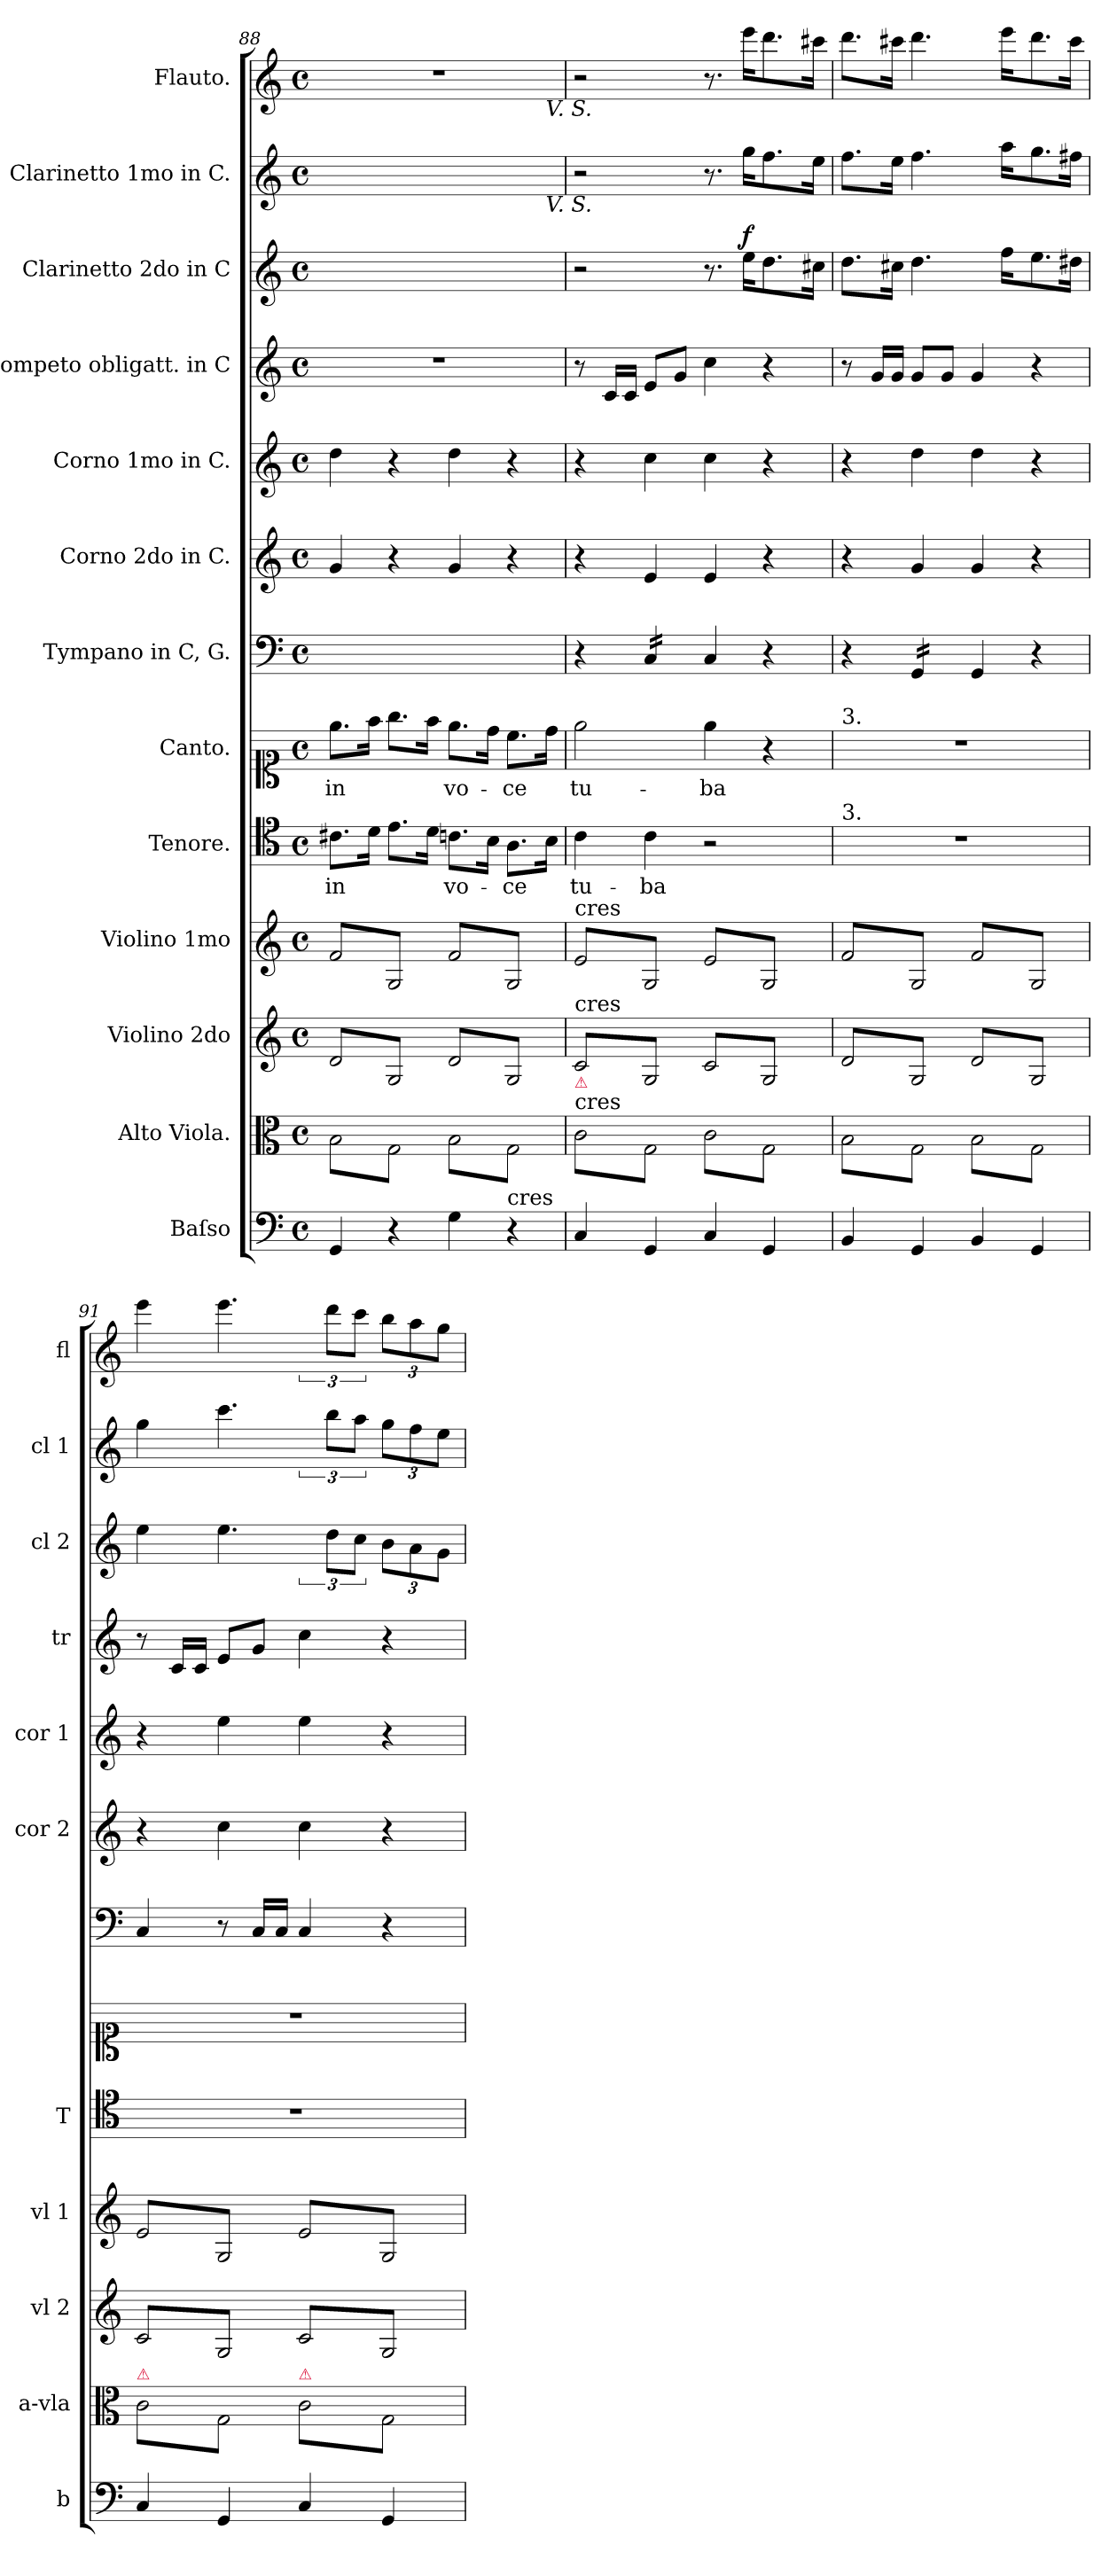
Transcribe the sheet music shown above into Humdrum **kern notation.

**kern	**kern	**kern	**kern	**kern	**text	**kern	**text	**kern	**kern	**kern	**kern	**kern	**dynam	**kern	**kern	**dynam
*part13	*part12	*part11	*part10	*part9	*part9	*part8	*part8	*part7	*part6	*part5	*part4	*part3	*part3	*part2	*part1	*part1
*staff13	*staff12	*staff11	*staff10	*staff9	*staff9	*staff8	*staff8	*staff7	*staff6	*staff5	*staff4	*staff3	*staff3	*staff2	*staff1	*staff1
*I"Baſso	*I"Alto Viola.	*I"Violino 2do	*I"Violino 1mo	*I"Tenore.	*	*I"Canto.	*	*I"Tympano in C, G.	*I"Corno 2do in C.	*I"Corno 1mo in C.	*I"Trompeto obligatt. in C	*I"Clarinetto 2do in C	*	*I"Clarinetto 1mo in C.	*I"Flauto.	*
*I'b	*I'a-vla	*I'vl 2	*I'vl 1	*I'T	*	*	*	*	*I'cor 2	*I'cor 1	*I'tr	*I'cl 2	*	*I'cl 1	*I'fl	*
*clefF4	*clefC3	*clefG2	*clefG2	*clefC4	*	*clefC1	*	*clefF4	*clefG2	*clefG2	*clefG2	*clefG2	*	*clefG2	*clefG2	*
*k[]	*k[]	*k[]	*k[]	*k[]	*	*k[]	*	*k[]	*k[]	*k[]	*k[]	*k[]	*	*k[]	*k[]	*
*M4/4	*M4/4	*M4/4	*M4/4	*M4/4	*	*M4/4	*	*M4/4	*M4/4	*M4/4	*M4/4	*M4/4	*	*M4/4	*M4/4	*
*met(c)	*met(c)	*met(c)	*met(c)	*met(c)	*	*met(c)	*	*met(c)	*met(c)	*met(c)	*met(c)	*met(c)	*	*met(c)	*met(c)	*
=88	=88	=88	=88	=88	=88	=88	=88	=88	=88	=88	=88	=88	=88	=88	=88	=88
*	*	*	*	*	*	*	*	*	*	*	*	*	*	*	*^	*
*	*tremolo	*	*	*	*	*	*	*	*	*	*	*	*	*	*	*	*
*	*	*tremolo	*	*	*	*	*	*	*	*	*	*	*	*	*	*	*
*	*	*	*tremolo	*	*	*	*	*	*	*	*	*	*	*	*	*	*
4GG/	8B\L	8d/L	8f/L	8.c#X\L	in	8.ee\L	in	1ryy	4g/	4dd\	1r	1ryy	.	2...ryy	1r	2...ryy	.
.	8G\	8G/	8G/	.	.	.	.	.	.	.	.	.	.	.	.	.	.
.	.	.	.	16d\Jk	.	16ff\Jk	.	.	.	.	.	.	.	.	.	.	.
4r	8B\	8d/	8f/	8.e\L	.	8.gg\L	.	.	4r	4r	.	.	.	.	.	.	.
.	8G\J	8G/J	8G/J	.	.	.	.	.	.	.	.	.	.	.	.	.	.
.	.	.	.	16d\Jk	.	16ff\Jk	.	.	.	.	.	.	.	.	.	.	.
4G\	8B\L	8d/L	8f/L	8.cn\L	vo-	8.ee\L	vo-	.	4g/	4dd\	.	.	.	.	.	.	.
.	8G\	8G/	8G/	.	.	.	.	.	.	.	.	.	.	.	.	.	.
.	.	.	.	16B\Jk	.	16dd\Jk	.	.	.	.	.	.	.	.	.	.	.
!LO:TX:t=cres	!	!	!	!	!	!	!	!	!	!	!	!	!	!	!	!	!
4r	8B\	8d/	8f/	8.A\L	-ce	8.cc\L	-ce	.	4r	4r	.	.	.	.	.	.	.
.	8G\J	8G/J	8G/J	.	.	.	.	.	.	.	.	.	.	.	.	.	.
!	!	!	!	!	!	!	!	!	!	!	!	!	!	!	!	!LO:TX:b:i:t=V. S.	!
!	!	!	!	!	!	!	!	!	!	!	!	!	!	!LO:TX:b:i:t=V. S.	!	!	!
.	.	.	.	16B\Jk	.	16dd\Jk	.	.	.	.	.	.	.	16ryy	.	16ryy	.
=89	=89	=89	=89	=89	=89	=89	=89	=89	=89	=89	=89	=89	=89	=89	=89	=89	=89
!	!	!	!LO:TX:a:t=cres	!	!	!	!	!	!	!	!	!	!	!	!	!	!
!	!	!LO:TX:a:t=cres	!	!	!	!	!	!	!	!	!	!	!	!	!	!	!
!	!LO:TX:a:t=cres	!	!	!	!	!	!	!	!	!	!	!	!	!	!	!	!
!	!LO:TX:a:color=crimson:t=⚠	!	!	!	!	!	!	!	!	!	!	!	!	!	!	!	!
4C/	8c\L	8c/L	8e/L	4c\	tu-	2ee\	tu-	4r	4r	4r	8r	2r	.	2r	2r	2..ryy	.
.	8G\	8G/	8G/	.	.	.	.	.	.	.	16c/LL	.	.	.	.	.	.
.	.	.	.	.	.	.	.	.	.	.	16c/JJ	.	.	.	.	.	.
*	*	*	*	*	*	*	*	*tremolo	*	*	*	*	*	*	*	*	*
4GG/	8c\	8c/	8e/	4c\	-ba	.	.	16C/LL	4e/	4cc\	8e/L	.	.	.	.	.	.
.	.	.	.	.	.	.	.	16C/	.	.	.	.	.	.	.	.	.
.	8G\J	8G/J	8G/J	.	.	.	.	16C/	.	.	8g/J	.	.	.	.	.	.
.	.	.	.	.	.	.	.	16C/JJ	.	.	.	.	.	.	.	.	.
*	*	*	*	*	*	*	*	*Xtremolo	*	*	*	*	*	*	*	*	*
4C/	8c\L	8c/L	8e/L	2r	.	4ee\	-ba	4C/	4e/	4cc\	4cc\	8.r	.	8.r	8.r	.	.
.	8G\	8G/	8G/	.	.	.	.	.	.	.	.	.	.	.	.	.	.
!	!	!	!	!	!	!	!	!	!	!	!	!	!LO:DY:a	!	!	!	!
.	.	.	.	.	.	.	.	.	.	.	.	16ee\KL	f	16gg\KL	16eee\KL	.	.
4GG/	8c\	8c/	8e/	.	.	4r	.	4r	4r	4r	4r	8.dd\	.	8.ff\	8.ddd\	.	.
.	8G\J	8G/J	8G/J	.	.	.	.	.	.	.	.	.	.	.	.	8ryy	fo
.	.	.	.	.	.	.	.	.	.	.	.	16cc#X\Jk	.	16ee\Jk	16ccc#X\Jk	.	.
=90	=90	=90	=90	=90	=90	=90	=90	=90	=90	=90	=90	=90	=90	=90	=90	=90	=90
!	!	!	!	!	!	!LO:TX:a:t=3.	!	!	!	!	!	!	!	!	!	!	!
!	!	!	!	!LO:TX:a:t=3.	!	!	!	!	!	!	!	!	!	!	!	!	!
*	*	*	*	*	*	*	*	*	*	*	*	*	*	*	*v	*v	*
4BB/	8B\L	8d/L	8f/L	1r	.	1r	.	4r	4r	4r	8r	8.dd\L	.	8.ff\L	8.ddd\L	.
.	8G\	8G/	8G/	.	.	.	.	.	.	.	16g/LL	.	.	.	.	.
.	.	.	.	.	.	.	.	.	.	.	16g/JJ	16cc#X\Jk	.	16ee\Jk	16ccc#X\Jk	.
*	*	*	*	*	*	*	*	*tremolo	*	*	*	*	*	*	*	*
4GG/	8B\	8d/	8f/	.	.	.	.	16GG/LL	4g/	4dd\	8g/L	4.dd\	.	4.ff\	4.ddd\	.
.	.	.	.	.	.	.	.	16GG/	.	.	.	.	.	.	.	.
.	8G\J	8G/J	8G/J	.	.	.	.	16GG/	.	.	8g/J	.	.	.	.	.
.	.	.	.	.	.	.	.	16GG/JJ	.	.	.	.	.	.	.	.
*	*	*	*	*	*	*	*	*Xtremolo	*	*	*	*	*	*	*	*
4BB/	8B\L	8d/L	8f/L	.	.	.	.	4GG/	4g/	4dd\	4g/	.	.	.	.	.
!	!	!	!	!	!	!	!	!	!	!	!	!LO:N:vis=16	!	!LO:N:vis=16	!LO:N:vis=16	!
.	8G\	8G/	8G/	.	.	.	.	.	.	.	.	8ff\KL	.	8aa\KL	8eee\KL	.
4GG/	8B\	8d/	8f/	.	.	.	.	4r	4r	4r	4r	8.ee\	.	8.gg\	8.ddd\	.
.	8G\J	8G/J	8G/J	.	.	.	.	.	.	.	.	.	.	.	.	.
.	.	.	.	.	.	.	.	.	.	.	.	16dd#X\Jk	.	16ff#X\Jk	16ccc#\Jk	.
=91	=91	=91	=91	=91	=91	=91	=91	=91	=91	=91	=91	=91	=91	=91	=91	=91
!	!LO:TX:a:color=crimson:t=⚠	!	!	!	!	!	!	!	!	!	!	!	!	!	!	!
4C/	8c\L	8c/L	8e/L	1r	.	1r	.	4C/	4r	4r	8r	4ee\	.	4gg\	4eee\	.
.	8G\	8G/	8G/	.	.	.	.	.	.	.	16c/LL	.	.	.	.	.
.	.	.	.	.	.	.	.	.	.	.	16c/JJ	.	.	.	.	.
!	!	!	!	!	!	!	!	!	!	!	!	!LO:N:vis=4.	!	!LO:N:vis=4.	!LO:N:vis=4.	!
4GG/	8c\	8c/	8e/	.	.	.	.	8r	4cc\	4ee\	8e/L	4ee\	.	4ccc\	4eee\	.
.	8G\J	8G/J	8G/J	.	.	.	.	16C/LL	.	.	8g/J	.	.	.	.	.
.	.	.	.	.	.	.	.	16C/JJ	.	.	.	.	.	.	.	.
!	!LO:TX:a:color=crimson:t=⚠	!	!	!	!	!	!	!	!	!	!	!	!	!	!	!
4C/	8c\L	8c/L	8e/L	.	.	.	.	4C/	4cc\	4ee\	4cc\	12ee\yy	.	12ccc\yy	12eee\yy	.
.	.	.	.	.	.	.	.	.	.	.	.	12dd\L	.	12bb\L	12ddd\L	.
.	8G\	8G/	8G/	.	.	.	.	.	.	.	.	.	.	.	.	.
.	.	.	.	.	.	.	.	.	.	.	.	12cc\J	.	12aa\J	12ccc\J	.
4GG/	8c\	8c/	8e/	.	.	.	.	4r	4r	4r	4r	12b\L	.	12gg\L	12bb\L	.
.	.	.	.	.	.	.	.	.	.	.	.	12a\	.	12ff\	12aa\	.
.	8G\J	8G/J	8G/J	.	.	.	.	.	.	.	.	.	.	.	.	.
*	*	*	*Xtremolo	*	*	*	*	*	*	*	*	*	*	*	*	*
*	*	*Xtremolo	*	*	*	*	*	*	*	*	*	*	*	*	*	*
*	*Xtremolo	*	*	*	*	*	*	*	*	*	*	*	*	*	*	*
.	.	.	.	.	.	.	.	.	.	.	.	12g\J	.	12ee\J	12gg\J	.
.	.	.	.	.	.	.	.	.	.	.	.	.	.	.	.	.
.	.	.	.	.	.	.	.	.	.	.	.	.	.	.	.	.
=	=	=	=	=	=	=	=	=	=	=	=	=	=	=	=	=
*-	*-	*-	*-	*-	*-	*-	*-	*-	*-	*-	*-	*-	*-	*-	*-	*-
